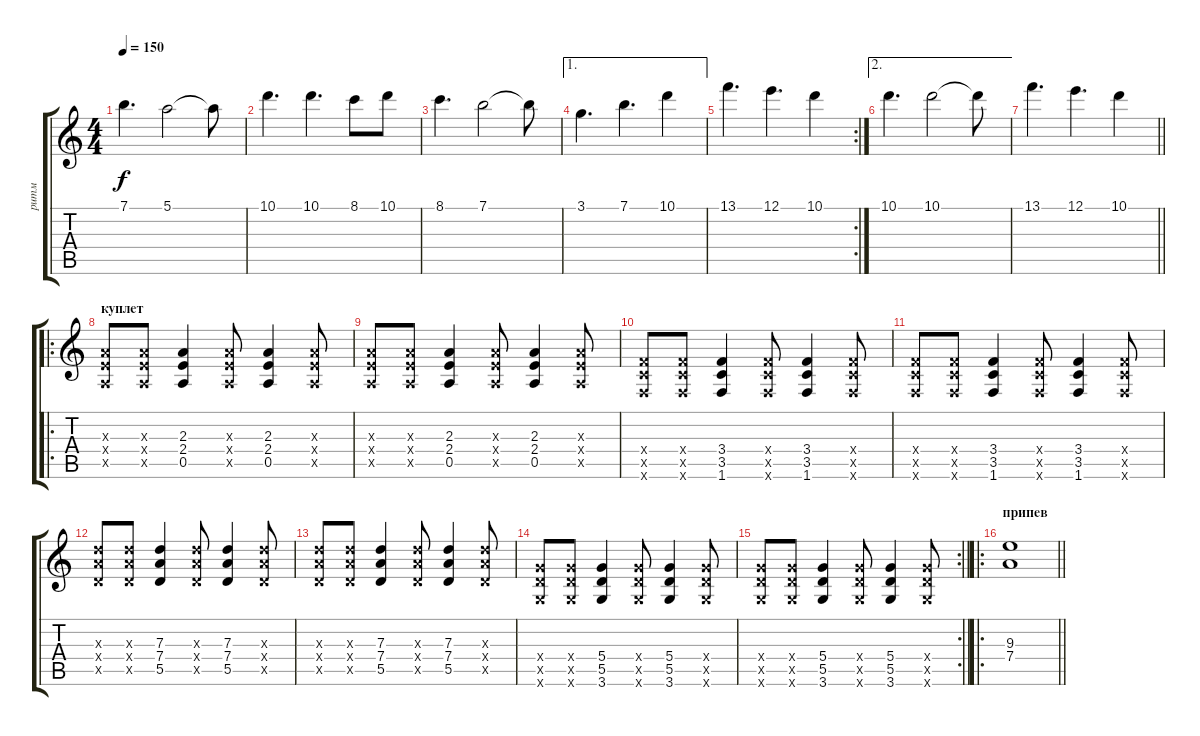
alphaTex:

\track ("ритм" "ритм") {instrument overdrivenguitar}
\staff {score tabs}
\tuning (E4 B3 G3 D3 A2 E2) {hide}
\ts (4 4)
\tempo 150
\clef g2
\ks c
7.1.4{d dy f} 5.1.2 5.1{t}.8 |
10.1.4{d} 10.1.4{d} 8.1.8 10.1.8 |
8.1.4{d} 7.1.2 7.1{t}.8 |
\ae 1
3.1.4{d} 7.1.4{d} 10.1.4 |
\rc 2
13.1.4{d} 12.1.4{d} 10.1.4 |
\ae 2
10.1.4{d} 10.1.2 10.1{t}.8 |
\barLineRight lightlight
13.1.4{d} 12.1.4{d} 10.1.4 |
\ro
\section ("" "куплет")
(2.3{x} 2.4{x} 0.5{x}).8 (2.3{x} 2.4{x} 0.5{x}).8 (2.3 2.4 0.5).4 (2.3{x} 2.4{x} 0.5{x}).8 (2.3 2.4 0.5).4 (2.3{x} 2.4{x} 0.5{x}).8 |
(2.3{x} 2.4{x} 0.5{x}).8 (2.3{x} 2.4{x} 0.5{x}).8 (2.3 2.4 0.5).4 (2.3{x} 2.4{x} 0.5{x}).8 (2.3 2.4 0.5).4 (2.3{x} 2.4{x} 0.5{x}).8 |
(3.4{x} 3.5{x} 1.6{x}).8 (3.4{x} 3.5{x} 1.6{x}).8 (3.4 3.5 1.6).4 (3.4{x} 3.5{x} 1.6{x}).8 (3.4 3.5 1.6).4 (3.4{x} 3.5{x} 1.6{x}).8 |
(3.4{x} 3.5{x} 1.6{x}).8 (3.4{x} 3.5{x} 1.6{x}).8 (3.4 3.5 1.6).4 (3.4{x} 3.5{x} 1.6{x}).8 (3.4 3.5 1.6).4 (3.4{x} 3.5{x} 1.6{x}).8 |
(7.3{x} 7.4{x} 5.5{x}).8 (7.3{x} 7.4{x} 5.5{x}).8 (7.3 7.4 5.5).4 (7.3{x} 7.4{x} 5.5{x}).8 (7.3 7.4 5.5).4 (7.3{x} 7.4{x} 5.5{x}).8 |
(7.3{x} 7.4{x} 5.5{x}).8 (7.3{x} 7.4{x} 5.5{x}).8 (7.3 7.4 5.5).4 (7.3{x} 7.4{x} 5.5{x}).8 (7.3 7.4 5.5).4 (7.3{x} 7.4{x} 5.5{x}).8 |
(5.4{x} 5.5{x} 3.6{x}).8 (5.4{x} 5.5{x} 3.6{x}).8 (5.4 5.5 3.6).4 (5.4{x} 5.5{x} 3.6{x}).8 (5.4 5.5 3.6).4 (5.4{x} 5.5{x} 3.6{x}).8 |
\rc 2
\barLineRight lightlight
(5.4{x} 5.5{x} 3.6{x}).8 (5.4{x} 5.5{x} 3.6{x}).8 (5.4 5.5 3.6).4 (5.4{x} 5.5{x} 3.6{x}).8 (5.4 5.5 3.6).4 (5.4{x} 5.5{x} 3.6{x}).8 |
\ro
\section ("" "припев")
\barLineRight lightlight
(9.3 7.4).1
